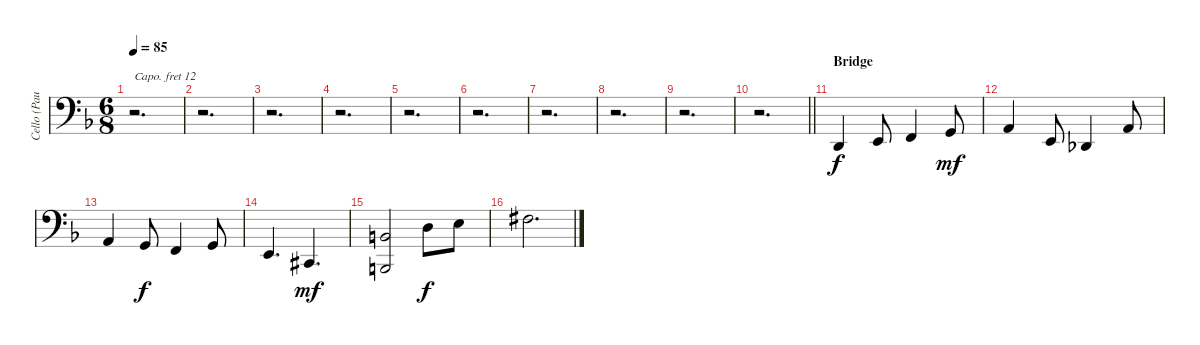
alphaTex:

\track ("Cello (Paul F. Boehnke)" "Cello (Pau") {instrument cello}
\staff {score}
\capo 12
\tuning (A2 D2 G1 B0) {hide}
\ts (6 8)
\tempo 85
\clef f4
\ks dminor
r.2{d dy f} |
r.2{d} |
r.2{d} |
r.2{d} |
r.2{d} |
r.2{d} |
r.2{d} |
r.2{d} |
r.2{d} |
\barLineRight lightlight
r.2{d} |
\section ("" "Bridge")
3.4.4 5.4.8 6.4.4 0.3.8{dy mf} |
2.3.4 5.4.8 2.4.4 2.3.8 |
2.3.4 0.3.8{dy f} 6.4.4 0.3.8 |
5.4.4{d} 2.4{acc #}.4{d dy mf} |
(4.3 0.4).2 7.3.8{dy f} 9.3.8 |
4.2{acc #}.2{d}
